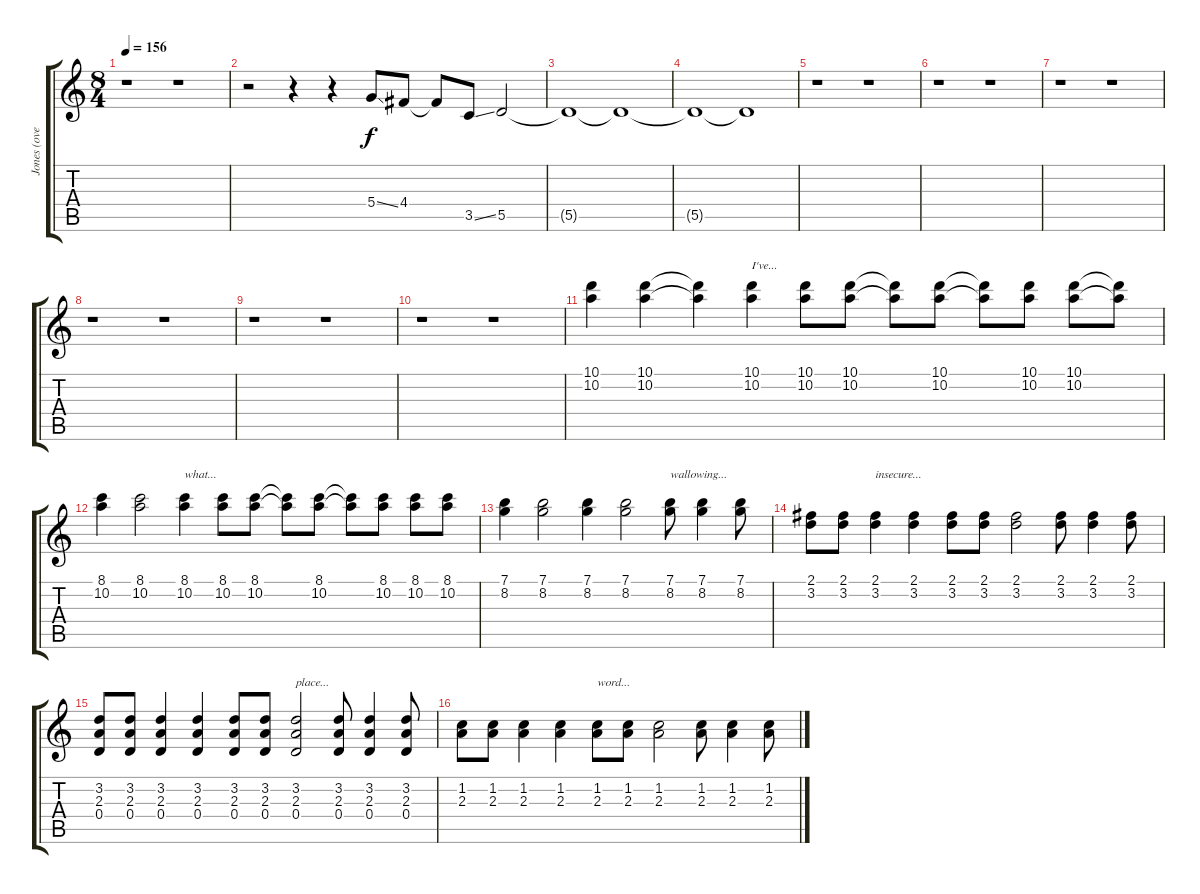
\track ("Jones (over dubs)" "Jones (ove") {instrument acousticguitarsteel}
\staff {score tabs}
\tuning (E4 B3 G3 D3 A2 D2) {hide}
\ts (8 4)
\tempo 156
\clef g2
\ks c
r.1{dy f} r.1 |
r.2 r.4 r.4 5.4{ss}.8 4.4.8 4.4{t}.8 3.5{ss}.8 5.5.2 |
5.5{t}.1 5.5{t}.1 |
5.5{t}.1 5.5{t}.1 |
r.1 r.1 |
r.1 r.1 |
r.1 r.1 |
r.1 r.1 |
r.1 r.1 |
r.1 r.1 |
(10.1 10.2).4 (10.1 10.2).4 (10.1{t} 10.2{t}).4 (10.1 10.2).4{txt "I've..."} (10.1 10.2).8 (10.1 10.2).8 (10.1{t} 10.2{t}).8 (10.1 10.2).8 (10.1{t} 10.2{t}).8 (10.1 10.2).8 (10.1 10.2).8 (10.1{t} 10.2{t}).8 |
(8.1 10.2).4 (8.1 10.2).2 (8.1 10.2).4{txt "what..."} (8.1 10.2).8 (8.1 10.2).8 (8.1{t} 10.2{t}).8 (8.1 10.2).8 (8.1{t} 10.2{t}).8 (8.1 10.2).8 (8.1 10.2).8 (8.1 10.2).8 |
(7.1 8.2).4 (7.1 8.2).2 (7.1 8.2).4 (7.1 8.2).2 (7.1 8.2).8{txt "wallowing..."} (7.1 8.2).4 (7.1 8.2).8 |
(2.1 3.2).8 (2.1 3.2).8 (2.1 3.2).4{txt "insecure..."} (2.1 3.2).4 (2.1 3.2).8 (2.1 3.2).8 (2.1 3.2).2 (2.1 3.2).8 (2.1 3.2).4 (2.1 3.2).8 |
(3.2 2.3 0.4).8 (3.2 2.3 0.4).8 (3.2 2.3 0.4).4 (3.2 2.3 0.4).4 (3.2 2.3 0.4).8 (3.2 2.3 0.4).8 (3.2 2.3 0.4).2{txt "place..."} (3.2 2.3 0.4).8 (3.2 2.3 0.4).4 (3.2 2.3 0.4).8 |
(1.2 2.3).8 (1.2 2.3).8 (1.2 2.3).4 (1.2 2.3).4 (1.2 2.3).8{txt "word..."} (1.2 2.3).8 (1.2 2.3).2 (1.2 2.3).8 (1.2 2.3).4 (1.2 2.3).8
